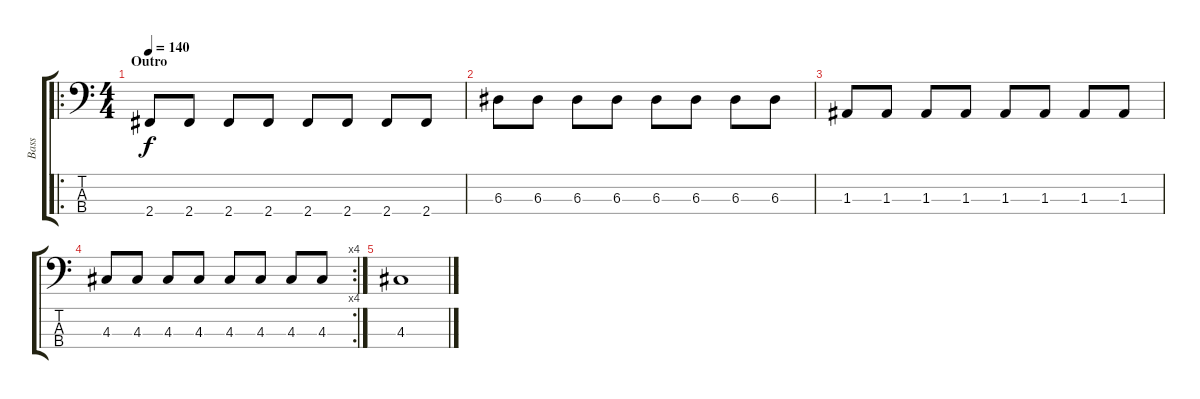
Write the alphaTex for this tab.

\track ("Bass" "Bass") {instrument electricbassfinger}
\staff {score tabs}
\tuning (G2 D2 A1 E1) {hide}
\ro
\ts (4 4)
\section ("" "Outro")
\tempo 140
\clef f4
\ks c
2.4.8{dy f} 2.4.8 2.4.8 2.4.8 2.4.8 2.4.8 2.4.8 2.4.8 |
6.3.8 6.3.8 6.3.8 6.3.8 6.3.8 6.3.8 6.3.8 6.3.8 |
1.3.8 1.3.8 1.3.8 1.3.8 1.3.8 1.3.8 1.3.8 1.3.8 |
\rc 4
4.3.8 4.3.8 4.3.8 4.3.8 4.3.8 4.3.8 4.3.8 4.3.8 |
4.3.1
